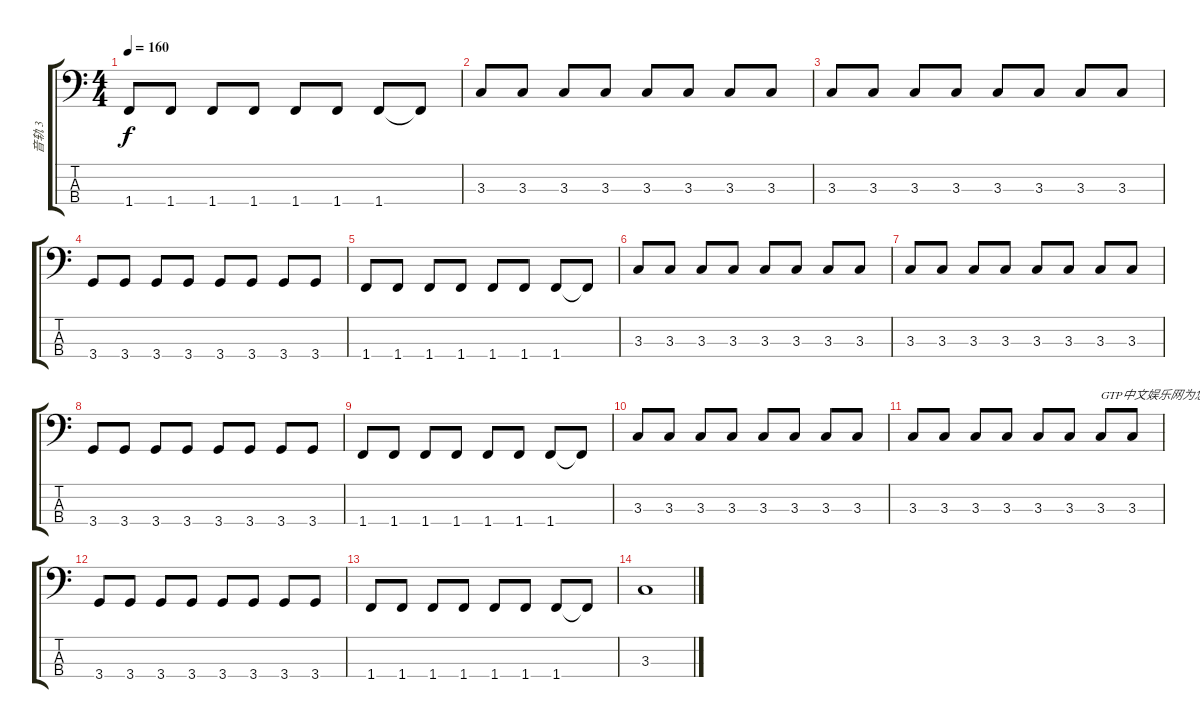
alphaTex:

\track ("音轨 3" "音轨 3") {instrument electricbasspick}
\staff {score tabs}
\tuning (G2 D2 A1 E1) {hide}
\ts (4 4)
\tempo 160
\clef f4
\ks c
1.4.8{dy f} 1.4.8 1.4.8 1.4.8 1.4.8 1.4.8 1.4.8 1.4{t}.8 |
3.3.8 3.3.8 3.3.8 3.3.8 3.3.8 3.3.8 3.3.8 3.3.8 |
3.3.8 3.3.8 3.3.8 3.3.8 3.3.8 3.3.8 3.3.8 3.3.8 |
3.4.8 3.4.8 3.4.8 3.4.8 3.4.8 3.4.8 3.4.8 3.4.8 |
1.4.8 1.4.8 1.4.8 1.4.8 1.4.8 1.4.8 1.4.8 1.4{t}.8 |
3.3.8 3.3.8 3.3.8 3.3.8 3.3.8 3.3.8 3.3.8 3.3.8 |
3.3.8 3.3.8 3.3.8 3.3.8 3.3.8 3.3.8 3.3.8 3.3.8 |
3.4.8 3.4.8 3.4.8 3.4.8 3.4.8 3.4.8 3.4.8 3.4.8 |
1.4.8 1.4.8 1.4.8 1.4.8 1.4.8 1.4.8 1.4.8 1.4{t}.8 |
3.3.8 3.3.8 3.3.8 3.3.8 3.3.8 3.3.8 3.3.8 3.3.8 |
3.3.8 3.3.8 3.3.8 3.3.8 3.3.8 3.3.8 3.3.8{txt "GTP中文娱乐网为您提供优秀的谱子"} 3.3.8 |
3.4.8 3.4.8 3.4.8 3.4.8 3.4.8 3.4.8 3.4.8 3.4.8 |
1.4.8 1.4.8 1.4.8 1.4.8 1.4.8 1.4.8 1.4.8 1.4{t}.8 |
3.3.1
